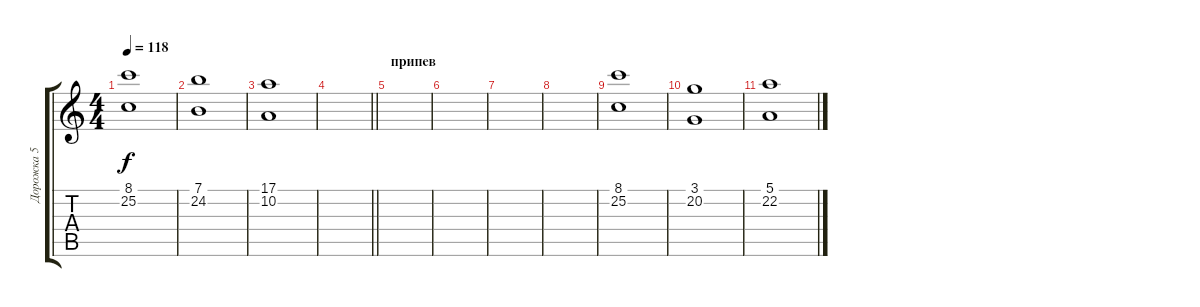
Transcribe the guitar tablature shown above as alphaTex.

\track ("Дорожка 5" "Дорожка 5") {instrument stringensemble1}
\staff {score tabs}
\tuning (E4 B3 G3 D3 A2 E2) {hide}
\ts (4 4)
\tempo 118
\clef g2
\ks c
(8.1 25.2).1{dy f volume 11} |
(7.1 24.2).1 |
(17.1 10.2).1 |
\barLineRight lightlight
|
\section ("" "припев")
|
|
|
|
(8.1 25.2).1 |
(3.1 20.2).1 |
(5.1 22.2).1
